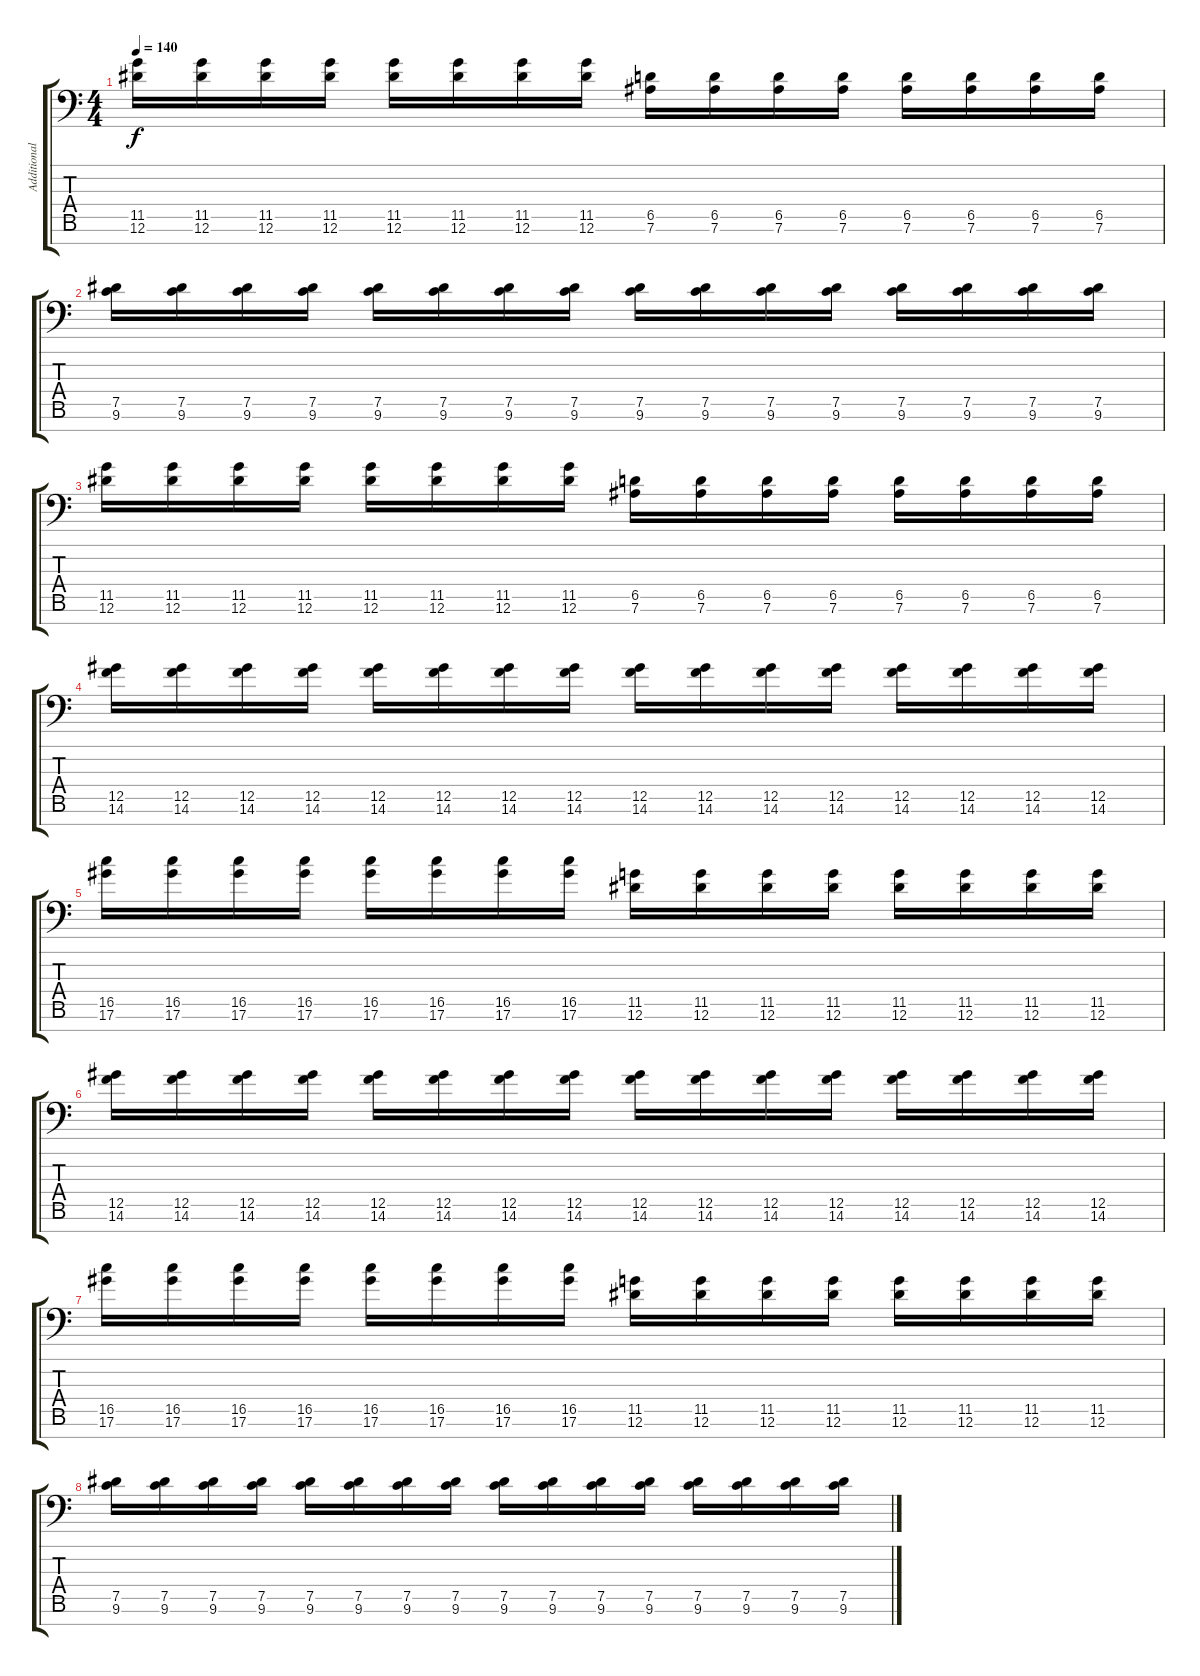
\track ("Additional Guitar" "Additional") {instrument distortionguitar}
\staff {score tabs}
\tuning (Eb4 Bb3 Gb3 Db3 Ab2 Eb2 Bb1) {hide}
\ts (4 4)
\tempo 140
\clef f4
\ks c
(11.5 12.6).16{dy f} (11.5 12.6).16 (11.5 12.6).16 (11.5 12.6).16 (11.5 12.6).16 (11.5 12.6).16 (11.5 12.6).16 (11.5 12.6).16 (6.5 7.6).16 (6.5 7.6).16 (6.5 7.6).16 (6.5 7.6).16 (6.5 7.6).16 (6.5 7.6).16 (6.5 7.6).16 (6.5 7.6).16 |
(7.5 9.6).16 (7.5 9.6).16 (7.5 9.6).16 (7.5 9.6).16 (7.5 9.6).16 (7.5 9.6).16 (7.5 9.6).16 (7.5 9.6).16 (7.5 9.6).16 (7.5 9.6).16 (7.5 9.6).16 (7.5 9.6).16 (7.5 9.6).16 (7.5 9.6).16 (7.5 9.6).16 (7.5 9.6).16 |
(11.5 12.6).16 (11.5 12.6).16 (11.5 12.6).16 (11.5 12.6).16 (11.5 12.6).16 (11.5 12.6).16 (11.5 12.6).16 (11.5 12.6).16 (6.5 7.6).16 (6.5 7.6).16 (6.5 7.6).16 (6.5 7.6).16 (6.5 7.6).16 (6.5 7.6).16 (6.5 7.6).16 (6.5 7.6).16 |
(12.5 14.6).16 (12.5 14.6).16 (12.5 14.6).16 (12.5 14.6).16 (12.5 14.6).16 (12.5 14.6).16 (12.5 14.6).16 (12.5 14.6).16 (12.5 14.6).16 (12.5 14.6).16 (12.5 14.6).16 (12.5 14.6).16 (12.5 14.6).16 (12.5 14.6).16 (12.5 14.6).16 (12.5 14.6).16 |
(16.5 17.6).16 (16.5 17.6).16 (16.5 17.6).16 (16.5 17.6).16 (16.5 17.6).16 (16.5 17.6).16 (16.5 17.6).16 (16.5 17.6).16 (11.5 12.6).16 (11.5 12.6).16 (11.5 12.6).16 (11.5 12.6).16 (11.5 12.6).16 (11.5 12.6).16 (11.5 12.6).16 (11.5 12.6).16 |
(12.5 14.6).16 (12.5 14.6).16 (12.5 14.6).16 (12.5 14.6).16 (12.5 14.6).16 (12.5 14.6).16 (12.5 14.6).16 (12.5 14.6).16 (12.5 14.6).16 (12.5 14.6).16 (12.5 14.6).16 (12.5 14.6).16 (12.5 14.6).16 (12.5 14.6).16 (12.5 14.6).16 (12.5 14.6).16 |
(16.5 17.6).16 (16.5 17.6).16 (16.5 17.6).16 (16.5 17.6).16 (16.5 17.6).16 (16.5 17.6).16 (16.5 17.6).16 (16.5 17.6).16 (11.5 12.6).16 (11.5 12.6).16 (11.5 12.6).16 (11.5 12.6).16 (11.5 12.6).16 (11.5 12.6).16 (11.5 12.6).16 (11.5 12.6).16 |
(7.5 9.6).16 (7.5 9.6).16 (7.5 9.6).16 (7.5 9.6).16 (7.5 9.6).16 (7.5 9.6).16 (7.5 9.6).16 (7.5 9.6).16 (7.5 9.6).16 (7.5 9.6).16 (7.5 9.6).16 (7.5 9.6).16 (7.5 9.6).16 (7.5 9.6).16 (7.5 9.6).16 (7.5 9.6).16
